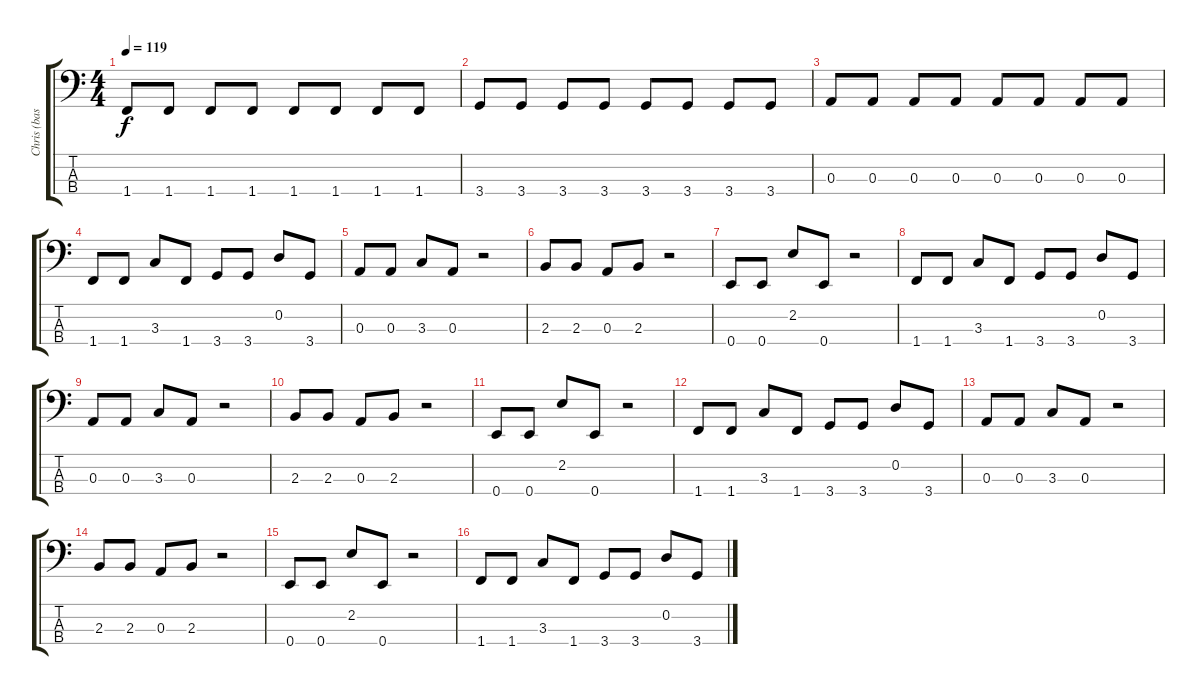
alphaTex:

\track ("Chris (bass)" "Chris (bas") {instrument electricbassfinger}
\staff {score tabs}
\tuning (G2 D2 A1 E1) {hide}
\ts (4 4)
\tempo 119
\clef f4
\ks c
1.4.8{dy f} 1.4.8 1.4.8 1.4.8 1.4.8 1.4.8 1.4.8 1.4.8 |
3.4.8 3.4.8 3.4.8 3.4.8 3.4.8 3.4.8 3.4.8 3.4.8 |
0.3.8 0.3.8 0.3.8 0.3.8 0.3.8 0.3.8 0.3.8 0.3.8 |
1.4.8 1.4.8 3.3.8 1.4.8 3.4.8 3.4.8 0.2.8 3.4.8 |
0.3.8 0.3.8 3.3.8 0.3.8 r.2 |
2.3.8 2.3.8 0.3.8 2.3.8 r.2 |
0.4.8 0.4.8 2.2.8 0.4.8 r.2 |
1.4.8 1.4.8 3.3.8 1.4.8 3.4.8 3.4.8 0.2.8 3.4.8 |
0.3.8 0.3.8 3.3.8 0.3.8 r.2 |
2.3.8 2.3.8 0.3.8 2.3.8 r.2 |
0.4.8 0.4.8 2.2.8 0.4.8 r.2 |
1.4.8 1.4.8 3.3.8 1.4.8 3.4.8 3.4.8 0.2.8 3.4.8 |
0.3.8 0.3.8 3.3.8 0.3.8 r.2 |
2.3.8 2.3.8 0.3.8 2.3.8 r.2 |
0.4.8 0.4.8 2.2.8 0.4.8 r.2 |
1.4.8 1.4.8 3.3.8 1.4.8 3.4.8 3.4.8 0.2.8 3.4.8
